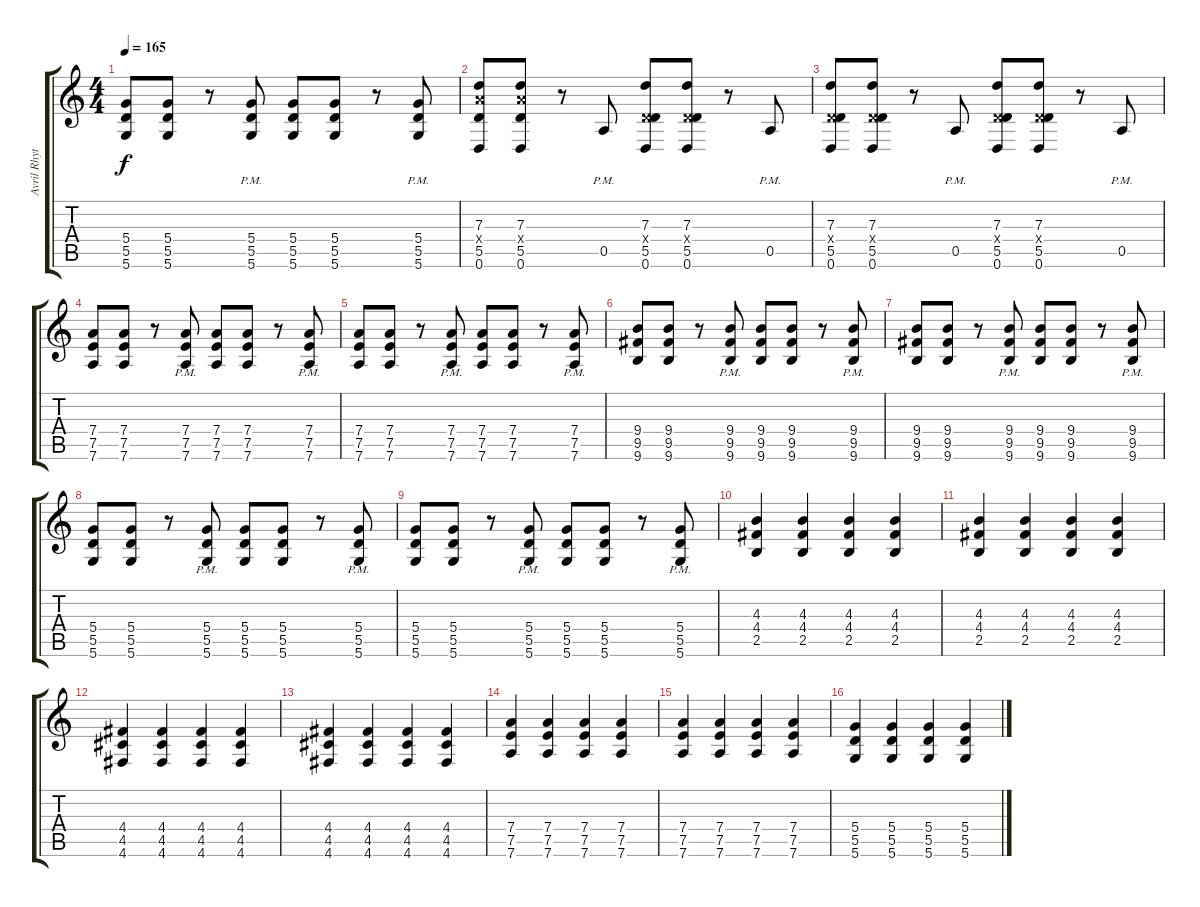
\track ("Avril Rhythm 2" "Avril Rhyt") {instrument distortionguitar}
\staff {score tabs}
\tuning (E4 B3 G3 D3 A2 D2) {hide}
\ts (4 4)
\tempo 165
\clef g2
\ks c
(5.4 5.5 5.6).8{dy f} (5.4 5.5 5.6).8 r.8 (5.4{pm} 5.5{pm} 5.6{pm}).8 (5.4 5.5 5.6).8 (5.4 5.5 5.6).8 r.8 (5.4{pm} 5.5{pm} 5.6{pm}).8 |
(7.3 7.4{x} 5.5 0.6).8 (7.3 7.4{x} 5.5 0.6).8 r.8 0.5{pm}.8 (7.3 0.4{x} 5.5 0.6).8 (7.3 0.4{x} 5.5 0.6).8 r.8 0.5{pm}.8 |
(7.3 0.4{x} 5.5 0.6).8 (7.3 0.4{x} 5.5 0.6).8 r.8 0.5{pm}.8 (7.3 0.4{x} 5.5 0.6).8 (7.3 0.4{x} 5.5 0.6).8 r.8 0.5{pm}.8 |
(7.4 7.5 7.6).8 (7.4 7.5 7.6).8 r.8 (7.4{pm} 7.5{pm} 7.6{pm}).8 (7.4 7.5 7.6).8 (7.4 7.5 7.6).8 r.8 (7.4{pm} 7.5{pm} 7.6{pm}).8 |
(7.4 7.5 7.6).8 (7.4 7.5 7.6).8 r.8 (7.4{pm} 7.5{pm} 7.6{pm}).8 (7.4 7.5 7.6).8 (7.4 7.5 7.6).8 r.8 (7.4{pm} 7.5{pm} 7.6{pm}).8 |
(9.4 9.5 9.6).8 (9.4 9.5 9.6).8 r.8 (9.4{pm} 9.5{pm} 9.6{pm}).8 (9.4 9.5 9.6).8 (9.4 9.5 9.6).8 r.8 (9.4{pm} 9.5{pm} 9.6{pm}).8 |
(9.4 9.5 9.6).8 (9.4 9.5 9.6).8 r.8 (9.4{pm} 9.5{pm} 9.6{pm}).8 (9.4 9.5 9.6).8 (9.4 9.5 9.6).8 r.8 (9.4{pm} 9.5{pm} 9.6{pm}).8 |
(5.4 5.5 5.6).8 (5.4 5.5 5.6).8 r.8 (5.4{pm} 5.5{pm} 5.6{pm}).8 (5.4 5.5 5.6).8 (5.4 5.5 5.6).8 r.8 (5.4{pm} 5.5{pm} 5.6{pm}).8 |
(5.4 5.5 5.6).8 (5.4 5.5 5.6).8 r.8 (5.4{pm} 5.5{pm} 5.6{pm}).8 (5.4 5.5 5.6).8 (5.4 5.5 5.6).8 r.8 (5.4{pm} 5.5{pm} 5.6{pm}).8 |
(4.3 4.4 2.5).4 (4.3 4.4 2.5).4 (4.3 4.4 2.5).4 (4.3 4.4 2.5).4 |
(4.3 4.4 2.5).4 (4.3 4.4 2.5).4 (4.3 4.4 2.5).4 (4.3 4.4 2.5).4 |
(4.4 4.5 4.6).4 (4.4 4.5 4.6).4 (4.4 4.5 4.6).4 (4.4 4.5 4.6).4 |
(4.4 4.5 4.6).4 (4.4 4.5 4.6).4 (4.4 4.5 4.6).4 (4.4 4.5 4.6).4 |
(7.4 7.5 7.6).4 (7.4 7.5 7.6).4 (7.4 7.5 7.6).4 (7.4 7.5 7.6).4 |
(7.4 7.5 7.6).4 (7.4 7.5 7.6).4 (7.4 7.5 7.6).4 (7.4 7.5 7.6).4 |
(5.4 5.5 5.6).4 (5.4 5.5 5.6).4 (5.4 5.5 5.6).4 (5.4 5.5 5.6).4
